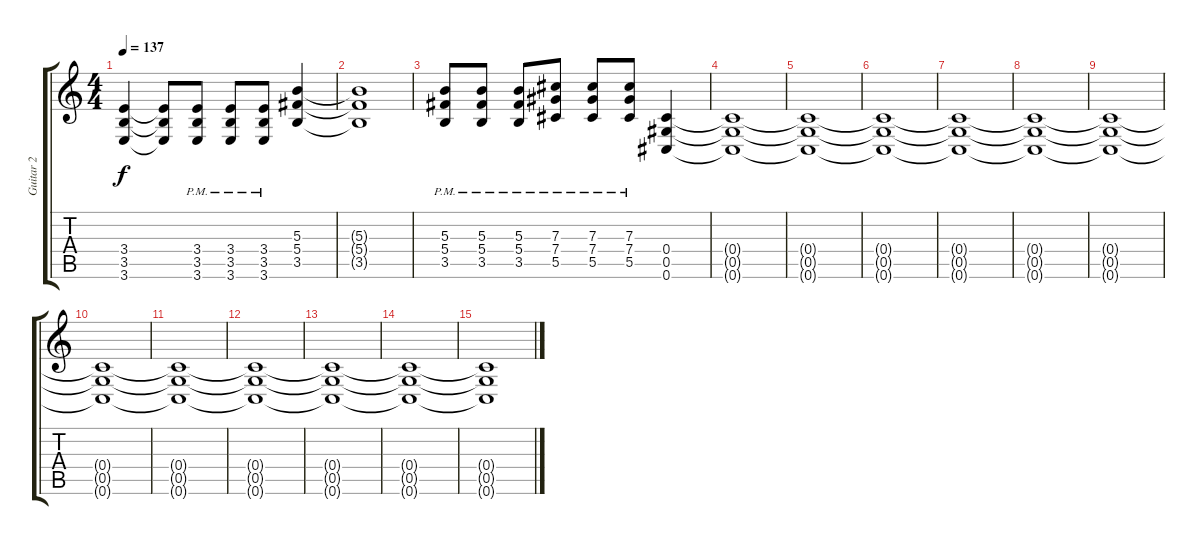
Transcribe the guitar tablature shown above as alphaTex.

\track ("Guitar 2" "Guitar 2") {instrument distortionguitar}
\staff {score tabs}
\tuning (Eb4 Bb3 Gb3 Db3 Ab2 Db2) {hide}
\ts (4 4)
\tempo 137
\clef g2
\ks c
(3.4 3.5 3.6).4{dy f} (3.4{t} 3.5{t} 3.6{t}).8 (3.4{pm} 3.5{pm} 3.6{pm}).8 (3.4{pm} 3.5{pm} 3.6{pm}).8 (3.4{pm} 3.5{pm} 3.6{pm}).8 (5.3 5.4 3.5).4 |
(5.3{t} 5.4{t} 3.5{t}).1 |
(5.3{pm} 5.4{pm} 3.5{pm}).8 (5.3{pm} 5.4{pm} 3.5{pm}).8 (5.3{pm} 5.4{pm} 3.5{pm}).8 (7.3{pm} 7.4{pm} 5.5{pm}).8 (7.3{pm} 7.4{pm} 5.5{pm}).8 (7.3{pm} 7.4{pm} 5.5{pm}).8 (0.4 0.5 0.6).4 |
(0.4{t} 0.5{t} 0.6{t}).1 |
(0.4{t} 0.5{t} 0.6{t}).1 |
(0.4{t} 0.5{t} 0.6{t}).1 |
(0.4{t} 0.5{t} 0.6{t}).1 |
(0.4{t} 0.5{t} 0.6{t}).1 |
(0.4{t} 0.5{t} 0.6{t}).1 |
(0.4{t} 0.5{t} 0.6{t}).1 |
(0.4{t} 0.5{t} 0.6{t}).1 |
(0.4{t} 0.5{t} 0.6{t}).1{volume 0} |
(0.4{t} 0.5{t} 0.6{t}).1 |
(0.4{t} 0.5{t} 0.6{t}).1 |
(0.4{t} 0.5{t} 0.6{t}).1
